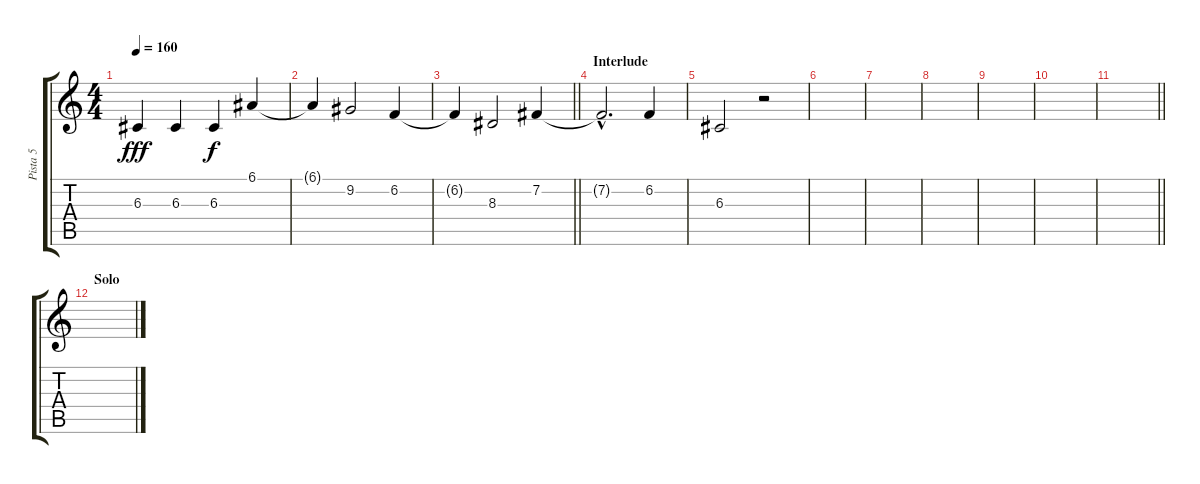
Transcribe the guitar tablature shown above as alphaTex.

\track ("Pista 5" "Pista 5") {instrument sopranosax}
\staff {score tabs}
\tuning (E4 B3 G3 D3 A2 E2) {hide}
\ts (4 4)
\tempo 160
\clef g2
\ks c
6.3.4{dy fff} 6.3.4 6.3.4{dy f} 6.1.4 |
6.1{t}.4 9.2.2 6.2.4 |
\barLineRight lightlight
6.2{t}.4 8.3.2 7.2.4 |
\section ("" "Interlude")
7.2{hac t}.2{d} 6.2.4 |
6.3.2 r.2 |
|
|
|
|
|
\barLineRight lightlight
|
\section ("" "Solo")
